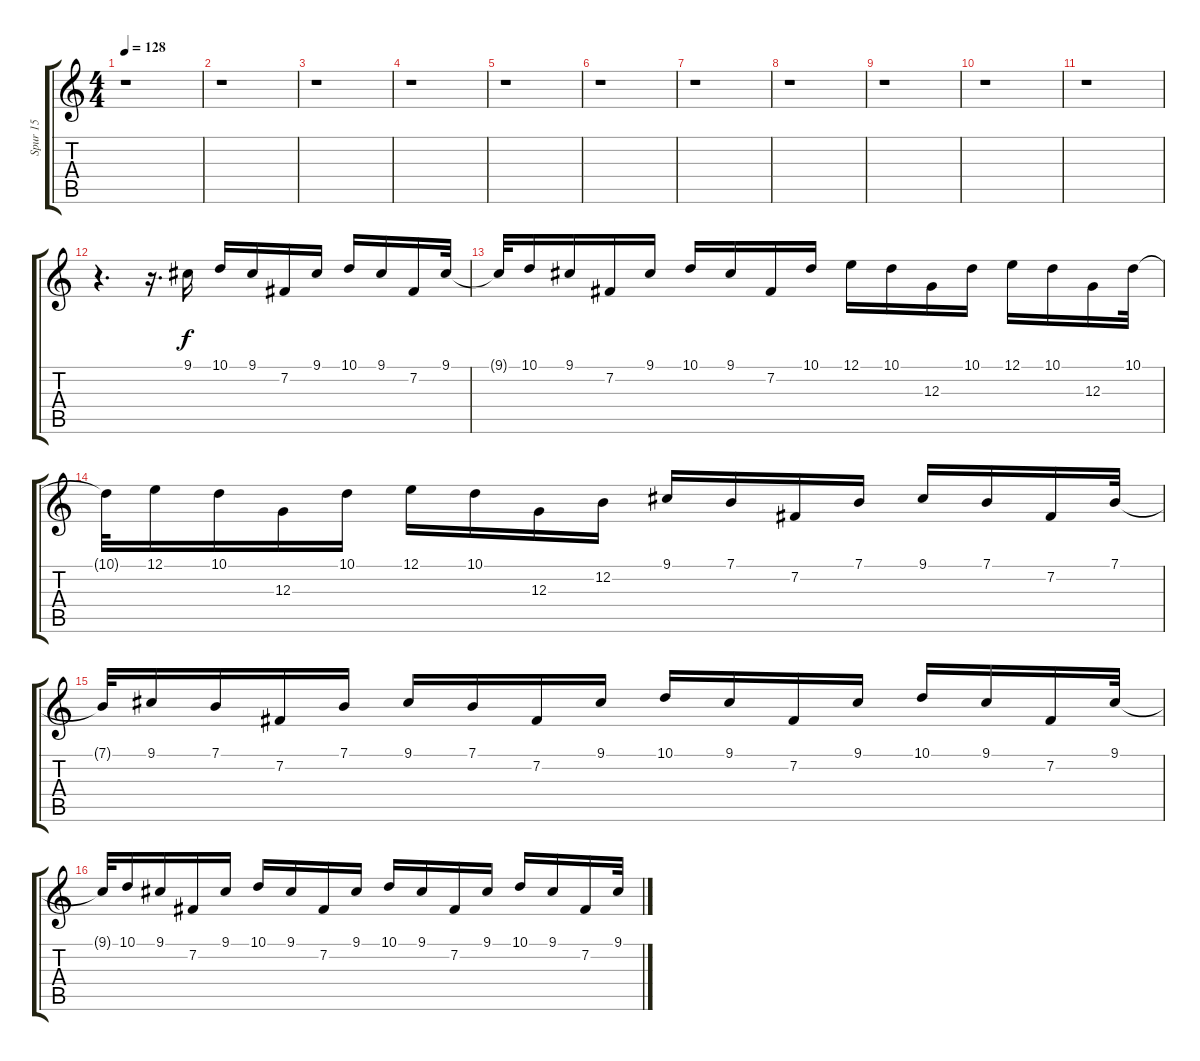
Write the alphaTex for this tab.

\track ("Spur 15" "Spur 15") {instrument lead8bassandlead}
\staff {score tabs}
\tuning (E4 B3 G3 D3 A2 E2) {hide}
\ts (4 4)
\tempo 128
\clef g2
\ks c
r.1{dy f} |
r.1 |
r.1 |
r.1 |
r.1 |
r.1 |
r.1 |
r.1 |
r.1 |
r.1 |
r.1 |
r.4{d} r.16{d} 9.1.16 10.1.16 9.1.16 7.2.16 9.1.16 10.1.16 9.1.16 7.2.16 9.1.32 |
9.1{t}.32 10.1.16 9.1.16 7.2.16 9.1.16 10.1.16 9.1.16 7.2.16 10.1.16 12.1.16 10.1.16 12.3.16 10.1.16 12.1.16 10.1.16 12.3.16 10.1.32 |
10.1{t}.32 12.1.16 10.1.16 12.3.16 10.1.16 12.1.16 10.1.16 12.3.16 12.2.16 9.1.16 7.1.16 7.2.16 7.1.16 9.1.16 7.1.16 7.2.16 7.1.32 |
7.1{t}.32 9.1.16 7.1.16 7.2.16 7.1.16 9.1.16 7.1.16 7.2.16 9.1.16 10.1.16 9.1.16 7.2.16 9.1.16 10.1.16 9.1.16 7.2.16 9.1.32 |
9.1{t}.32 10.1.16 9.1.16 7.2.16 9.1.16 10.1.16 9.1.16 7.2.16 9.1.16 10.1.16 9.1.16 7.2.16 9.1.16 10.1.16 9.1.16 7.2.16 9.1.32
